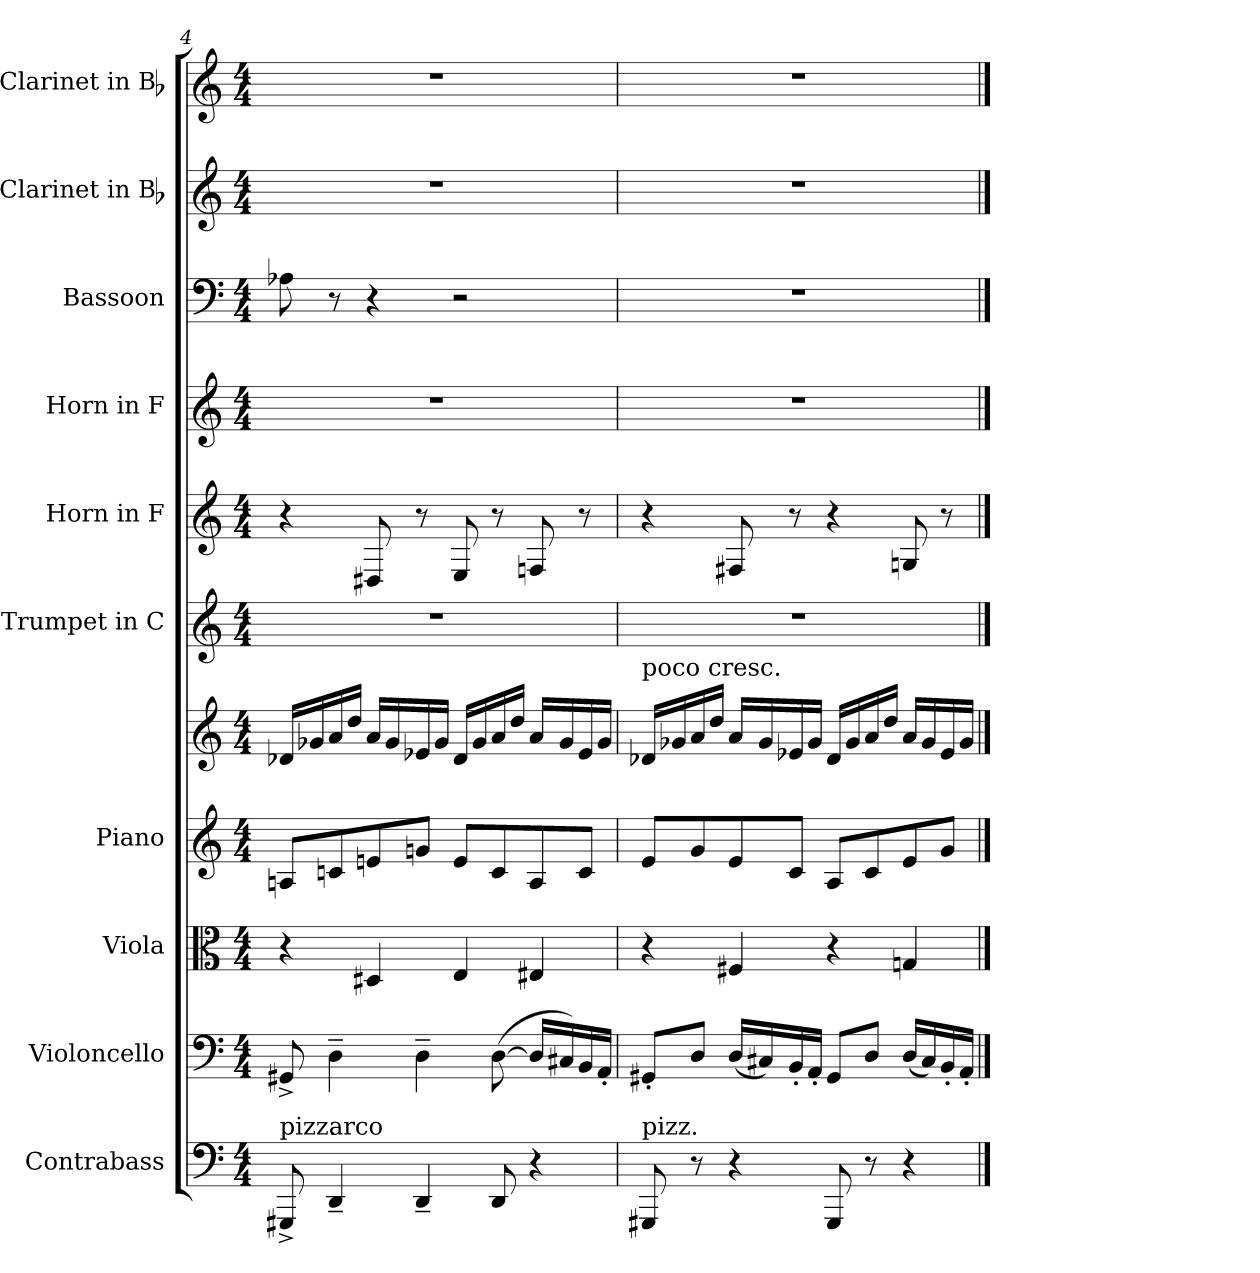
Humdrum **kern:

**kern	**kern	**kern	**kern	**kern	**kern	**kern	**kern	**kern	**kern	**kern
*part10	*part9	*part8	*part7	*part7	*part6	*part5	*part4	*part3	*part2	*part1
*staff11	*staff10	*staff9	*staff8	*staff7	*staff6	*staff5	*staff4	*staff3	*staff2	*staff1
*I"Contrabass	*I"Violoncello	*I"Viola	*I"Piano	*	*I"Trumpet in C	*I"Horn in F	*I"Horn in F	*I"Bassoon	*I"Clarinet in Bb	*I"Clarinet in Bb
*I'Cb.	*I'Vc.	*I'Vla.	*I'Pno.	*	*	*I'Hn.	*I'Hn.	*I'Bsn.	*I'Cl.	*I'Cl.
*clefF4	*clefF4	*clefC3	*clefG2	*clefG2	*clefG2	*clefG2	*clefG2	*clefF4	*clefG2	*clefG2
*k[]	*k[]	*k[]	*k[]	*k[]	*k[]	*	*	*k[]	*k[]	*k[]
*M4/4	*M4/4	*M4/4	*M4/4	*M4/4	*M4/4	*M4/4	*M4/4	*M4/4	*M4/4	*M4/4
=4	=4	=4	=4	=4	=4	=4	=4	=4	=4	=4
!LO:TX:a:t=pizz.	!	!	!	!	!	!	!	!	!	!
8GGG#X^	8GG#X^	4r	8AnL	16d-XLL	1r	4r	1r	8A-X	1r	1r
.	.	.	.	16g-X	.	.	.	.	.	.
!LO:TX:a:t=arco	!	!	!	!	!	!	!	!	!	!
4DD~	4D~	.	8cn	16a	.	.	.	8r	.	.
.	.	.	.	16ddJJ	.	.	.	.	.	.
.	.	4D#X	8en	16aLL	.	8D#X	.	4r	.	.
.	.	.	.	16g-	.	.	.	.	.	.
4DD~	4D~	.	8gnJ	16e-X	.	8r	.	.	.	.
.	.	.	.	16g-JJ	.	.	.	.	.	.
.	.	4E	8eL	16d-LL	.	8E	.	2r	.	.
.	.	.	.	16g-	.	.	.	.	.	.
8DD	([8D	.	8c	16a	.	8r	.	.	.	.
.	.	.	.	16ddJJ	.	.	.	.	.	.
4r	16DLL]	4E#X	8A	16aLL	.	8Fn	.	.	.	.
.	16C#X)	.	.	16g-	.	.	.	.	.	.
.	16BB	.	8cJ	16e-	.	8r	.	.	.	.
.	16AA'JJ	.	.	16g-JJ	.	.	.	.	.	.
=5	=5	=5	=5	=5	=5	=5	=5	=5	=5	=5
!	!	!	!	!LO:TX:a:t=poco cresc.	!	!	!	!	!	!
!LO:TX:a:t=pizz.	!	!	!	!	!	!	!	!	!	!
8GGG#X	8GG#X'L	4r	8eL	16d-XLL	1r	4r	1r	1r	1r	1r
.	.	.	.	16g-X	.	.	.	.	.	.
8r	8DJ	.	8g	16a	.	.	.	.	.	.
.	.	.	.	16ddJJ	.	.	.	.	.	.
4r	(16DLL	4F#X	8e	16aLL	.	8F#X	.	.	.	.
.	16C#X)	.	.	16g-	.	.	.	.	.	.
.	16BB'	.	8cJ	16e-X	.	8r	.	.	.	.
.	16AA'JJ	.	.	16g-JJ	.	.	.	.	.	.
8GGG#	8GG#L	4r	8AL	16d-LL	.	4r	.	.	.	.
.	.	.	.	16g-	.	.	.	.	.	.
8r	8DJ	.	8c	16a	.	.	.	.	.	.
.	.	.	.	16ddJJ	.	.	.	.	.	.
4r	(16DLL	4Gn	8e	16aLL	.	8Gn	.	.	.	.
.	16C#)	.	.	16g-	.	.	.	.	.	.
.	16BB'	.	8gJ	16e-	.	8r	.	.	.	.
.	16AA'JJ	.	.	16g-JJ	.	.	.	.	.	.
==	==	==	==	==	==	==	==	==	==	==
*-	*-	*-	*-	*-	*-	*-	*-	*-	*-	*-
